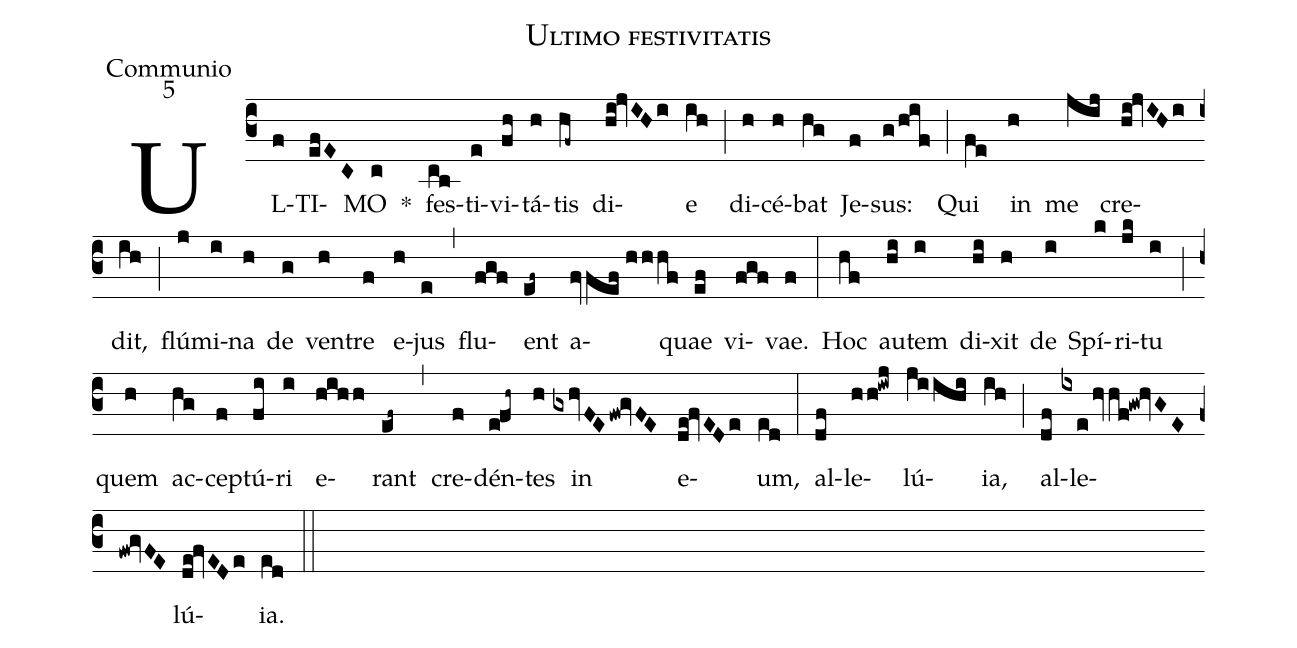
name:Ultimo festivitatis;
office-part:Communio;
mode:5;
%%
(c3) UL(f)TI(efEC)MO(c) *() fes(cb)ti(e)vi(fh)tá(h)tis(hf~) di(hi!jvIHi)e(ih) (;) di(h)cé(h)bat(hg) Je(f)sus:(g/hif) (;) Qui(fe) in(h) me(jij) cre(hi!jvIHi)dit,(ih) (;) flú(j)mi(i)na(h) de(g) ven(h)tre(f) e(h)jus(e) (,) flu(fgf)ent(ef~) a(fvfef//hhhf)quae(ef) vi(fgf)vae.(f) (:) Hoc(hf) au(hi)tem(i) di(hi)xit(h) de(i) Spí(k)ri(jk)tu(i) (;) quem(h) ac(hg)cep(f)tú(fi)ri(i) e(hihh)rant(ef~) (,) cre(f)dén(e!fh~)tes(h) in(gxhvFE/fw!gvFE) e(de!fvEDe)um,(ed) (:) al(df)le(hh!iwj)lú(jiihi)ia,(ih) (;) al(df)le(ixe/hvhf!gw!hvGE/fw!gvFE)lú(de!fvEDe)ia.(ed) (::)
